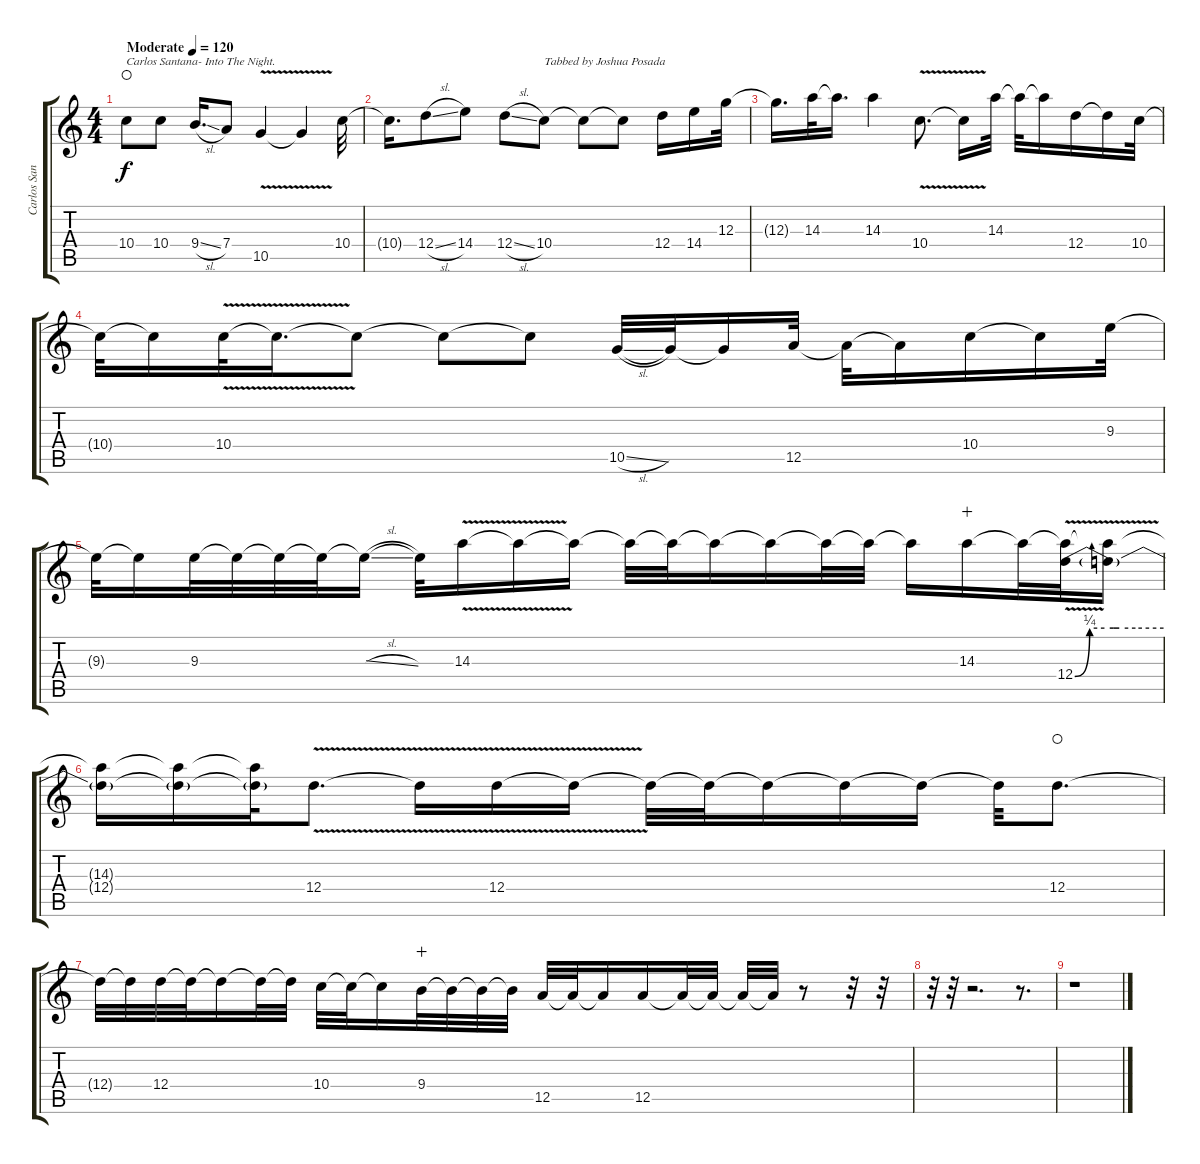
\track ("Carlos Santana (Wah Pedal))" "Carlos San") {instrument overdrivenguitar}
\staff {score tabs}
\tuning (E4 B3 G3 D3 A2 E2) {hide}
\ts (4 4)
\tempo (120 "Moderate")
\clef g2
\ks c
10.4.8{txt "Carlos Santana- Into The Night." dy f instrument overdrivenguitar waho} 10.4.8 9.4{sl}.16{d} 7.4.8 10.5{v}.4 10.5{t}.4 10.4.32 |
10.4{t}.16{d} 12.4{sl}.8 14.4.8 12.4{sl}.8 10.4.8{txt "Tabbed by Joshua Posada"} 10.4{t}.8 10.4{t}.8 12.4.16 14.4.16 12.3.32 |
12.3{t}.16{d} 14.3.32 14.3{t}.16{d} 14.3.4 10.4{v}.8{d} 10.4{t}.16 14.3.32 14.3{t}.32 14.3{t}.16 12.4.16 12.4{t}.16 10.4.32 |
10.4{t}.32 10.4{t}.16 10.4{v}.32 10.4{t}.16{d} 10.4{t}.8 10.4{t}.8 10.4{t}.8 10.5{sl}.32 10.5{t}.32 10.5{t}.16 12.5.32 12.5{t}.32 12.5{t}.16 10.4.16 10.4{t}.16 9.3.32 |
9.3{t}.32 9.3{t}.16 9.3.32 9.3{t}.32 9.3{t}.32 9.3{t}.32 9.3{sl t}.16 9.3{t}.32 14.3{v}.16 14.3{t}.16 14.3{t}.16 14.3{t}.32 14.3{t}.32 14.3{t}.16 14.3{t}.16 14.3{t}.32 14.3{t}.32 14.3{t}.16 14.3.16{wahc} 14.3{t}.32 (14.3{t} 12.4{be (custom 0 0 10 1 20 1 26 1 30 1 41 1 60 1) v}).32 (14.3{t} 12.4{t}).16 |
(14.3{t} 12.4{t}).16 (14.3{t} 12.4{t}).16 (14.3{t} 12.4{t}).32 12.4{v}.8{d} 12.4{t}.16 12.4{v}.16 12.4{t}.16 12.4{t}.32 12.4{t}.32 12.4{t}.16 12.4{t}.16 12.4{t}.16 12.4{t}.32 12.4.8{d waho} |
12.4{t}.32 12.4{t}.32 12.4.32 12.4{t}.32 12.4{t}.16 12.4{t}.32 12.4{t}.32 10.4.32 10.4{t}.32 10.4{t}.16 9.4.32{wahc} 9.4{t}.32 9.4{t}.32 9.4{t}.32 12.5.32 12.5{t}.32 12.5{t}.16 12.5.16 12.5{t}.32 12.5{t}.32 12.5{t}.32 12.5{t}.32 r.8 r.32 r.32 |
r.32 r.32 r.2{d} r.8{d} |
r.1
